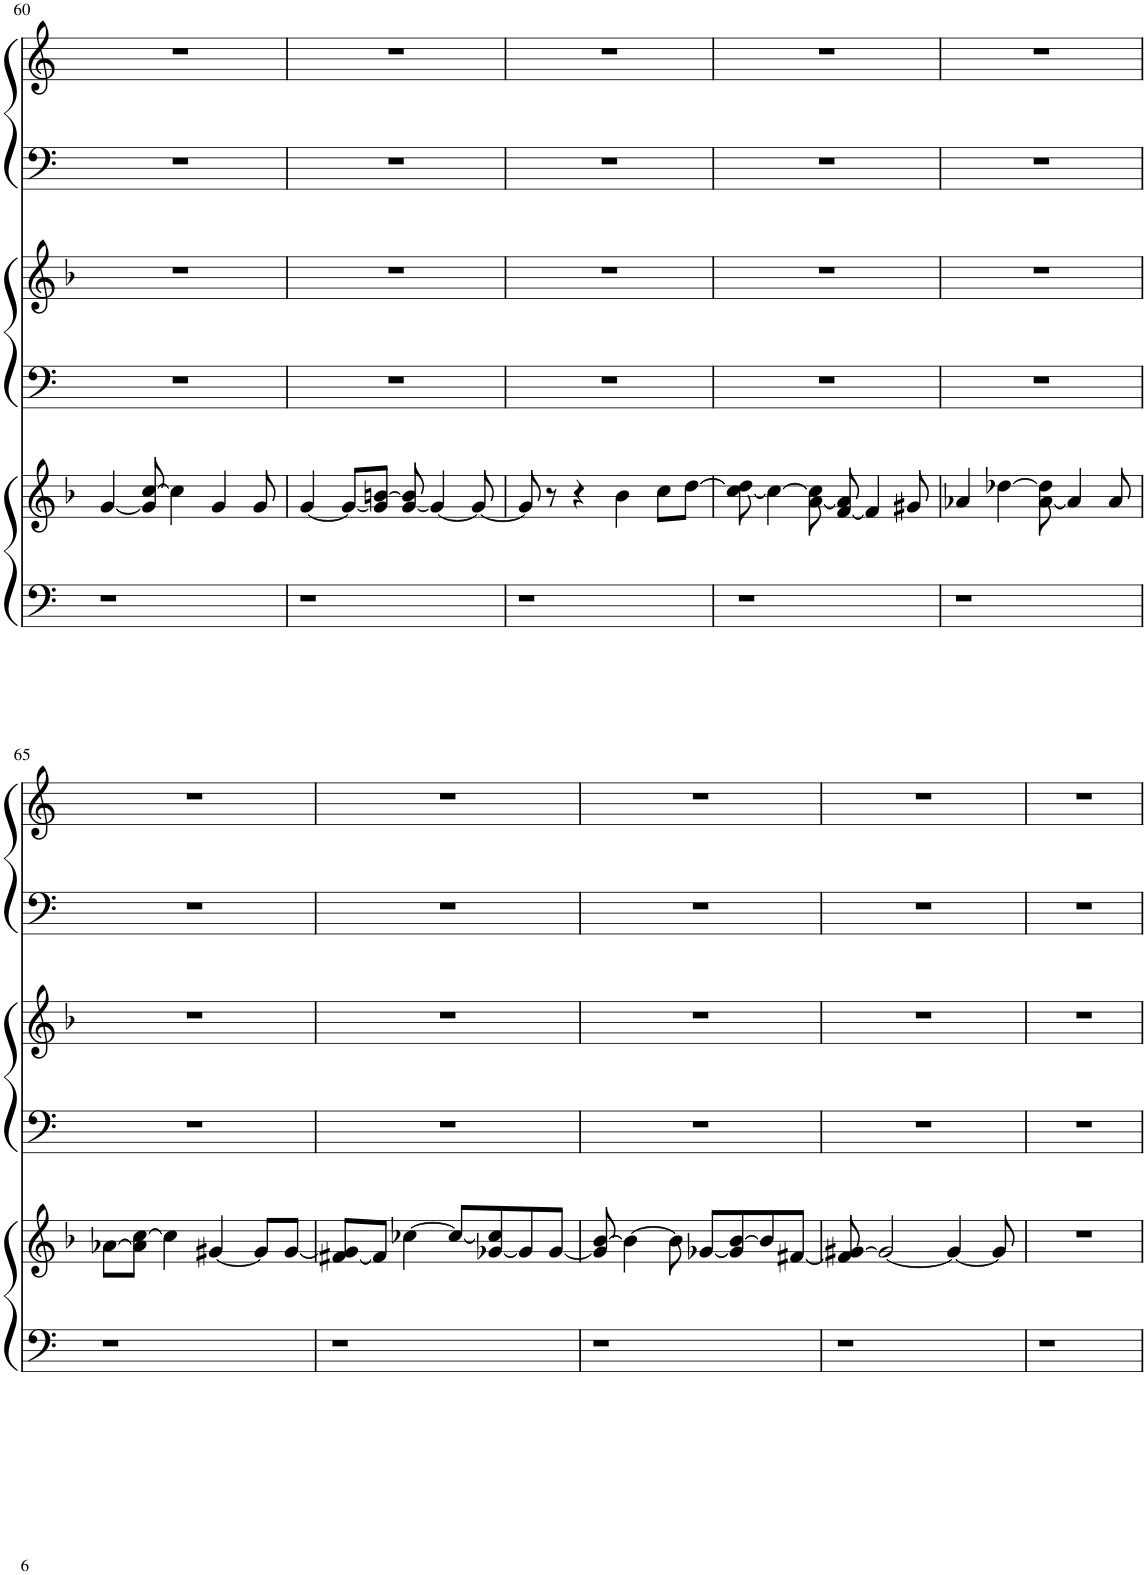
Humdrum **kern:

**kern	**kern	**kern	**kern	**kern	**kern
*part3	*part3	*part2	*part2	*part1	*part1
*staff6	*staff5	*staff4	*staff3	*staff2	*staff1
*I"Bass SS	*	*I"Bass SS	*	*I"Bass SS	*
*I'B	*	*I'B	*	*I'B	*
!!LO:PB:g=z
*clefF4	*clefG2	*clefF4	*clefG2	*clefF4	*clefG2
*k[]	*k[b-]	*k[]	*k[b-]	*k[]	*k[]
*M4/4	*M4/4	*M4/4	*M4/4	*M4/4	*M4/4
=60	=60	=60	=60	=60	=60
1r	[4g/	1r	1r	1r	1r
.	8g/] [8cc/	.	.	.	.
.	4cc\]	.	.	.	.
.	4g/	.	.	.	.
.	8g/	.	.	.	.
=61	=61	=61	=61	=61	=61
1r	[4g/	1r	1r	1r	1r
.	8g/L_	.	.	.	.
.	8g/] [8bn/J	.	.	.	.
.	[8g/ 8b/]	.	.	.	.
.	4g/_	.	.	.	.
.	8g/_	.	.	.	.
=62	=62	=62	=62	=62	=62
1r	8g/]	1r	1r	1r	1r
.	8r	.	.	.	.
.	4r	.	.	.	.
.	4b-\	.	.	.	.
.	8cc\L	.	.	.	.
.	[8dd\J	.	.	.	.
=63	=63	=63	=63	=63	=63
1r	[8cc\ 8dd\]	1r	1r	1r	1r
.	4cc\_	.	.	.	.
.	[8a\ 8cc\]	.	.	.	.
.	[8f/ 8a/]	.	.	.	.
.	4f/]	.	.	.	.
.	8g#X/	.	.	.	.
=64	=64	=64	=64	=64	=64
1r	4a-X/	1r	1r	1r	1r
.	[4dd-X\	.	.	.	.
.	[8a-\ 8dd-\]	.	.	.	.
.	4a-/]	.	.	.	.
.	8a-/	.	.	.	.
!!LO:LB:g=z
=65	=65	=65	=65	=65	=65
1r	[8a-X\L	1r	1r	1r	1r
.	8a-\] [8cc\J	.	.	.	.
.	4cc\]	.	.	.	.
.	[4g#X/	.	.	.	.
.	8g#/L]	.	.	.	.
.	[8g#/J	.	.	.	.
=66	=66	=66	=66	=66	=66
1r	[8f#X/ 8g#/]L	1r	1r	1r	1r
.	8f#/J]	.	.	.	.
.	[4cc-X\	.	.	.	.
.	8cc-/L_	.	.	.	.
.	[8g-X/ 8cc-/]	.	.	.	.
.	8g-/]	.	.	.	.
.	[8g-/J	.	.	.	.
=67	=67	=67	=67	=67	=67
1r	8g-/] [8b-/	1r	1r	1r	1r
.	4b-\_	.	.	.	.
.	8b-\]	.	.	.	.
.	[8g-X/L	.	.	.	.
.	8g-/] [8b-/	.	.	.	.
.	8b-/]	.	.	.	.
.	[8f#X/J	.	.	.	.
=68	=68	=68	=68	=68	=68
1r	8f#/] [8g#X/	1r	1r	1r	1r
.	2g#/_	.	.	.	.
.	4g#/_	.	.	.	.
.	8g#/]	.	.	.	.
=69	=69	=69	=69	=69	=69
1r	1r	1r	1r	1r	1r
=	=	=	=	=	=
*-	*-	*-	*-	*-	*-
